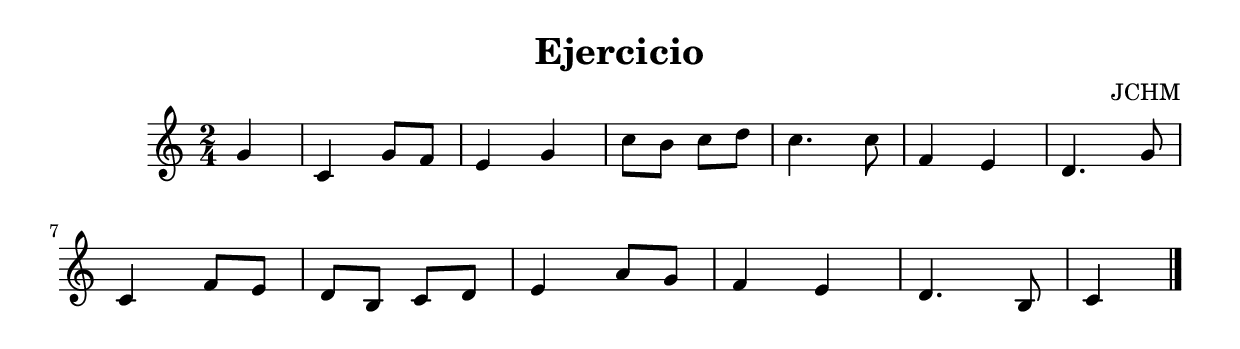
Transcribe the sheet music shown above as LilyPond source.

\header {
  title = "Ejercicio"
  composer = "JCHM"
}

\score {
  \relative c' {
    \time 2/4
    \partial 4
    g'4
    c, g'8 f
    e4 g
    c8 b c d
    c4. c8
    f,4 e
    d4. g8 \break
    c,4 f8 e
    d b c d
    e4 a8 g
    f4 e
    d4. b8
    c4 \bar "|."
  }

  \layout {}
  \midi {}
}